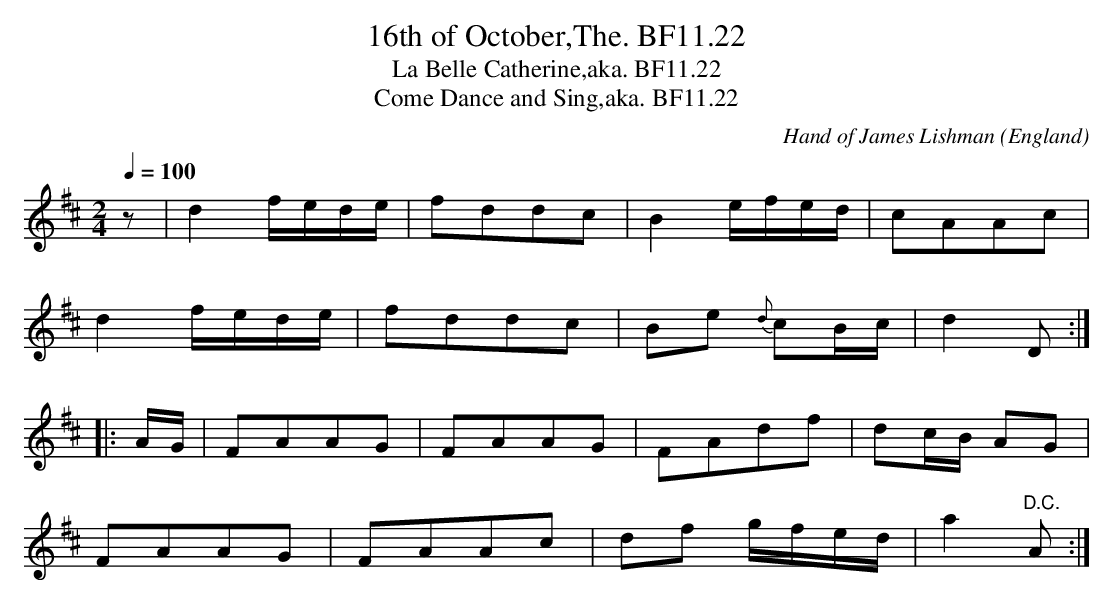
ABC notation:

X:1
T:16th of October,The. BF11.22
T:La Belle Catherine,aka. BF11.22
T:Come Dance and Sing,aka. BF11.22
C:Hand of James Lishman
L:1/16
M:2/4
O:England
Q:1/4=100
K:D Major
z2|d4 fede|f2d2d2c2|B4efed|c2A2A2c2|!
d4fede|f2d2d2c2|B2e2 {d}c2Bc|d4D2:|!
|:AG|F2A2A2G2|F2A2A2G2|F2A2d2f2|d2cB A2G2|!
F2A2A2G2|F2A2A2c2|d2f2 gfed|a4"^D.C."A2:|
